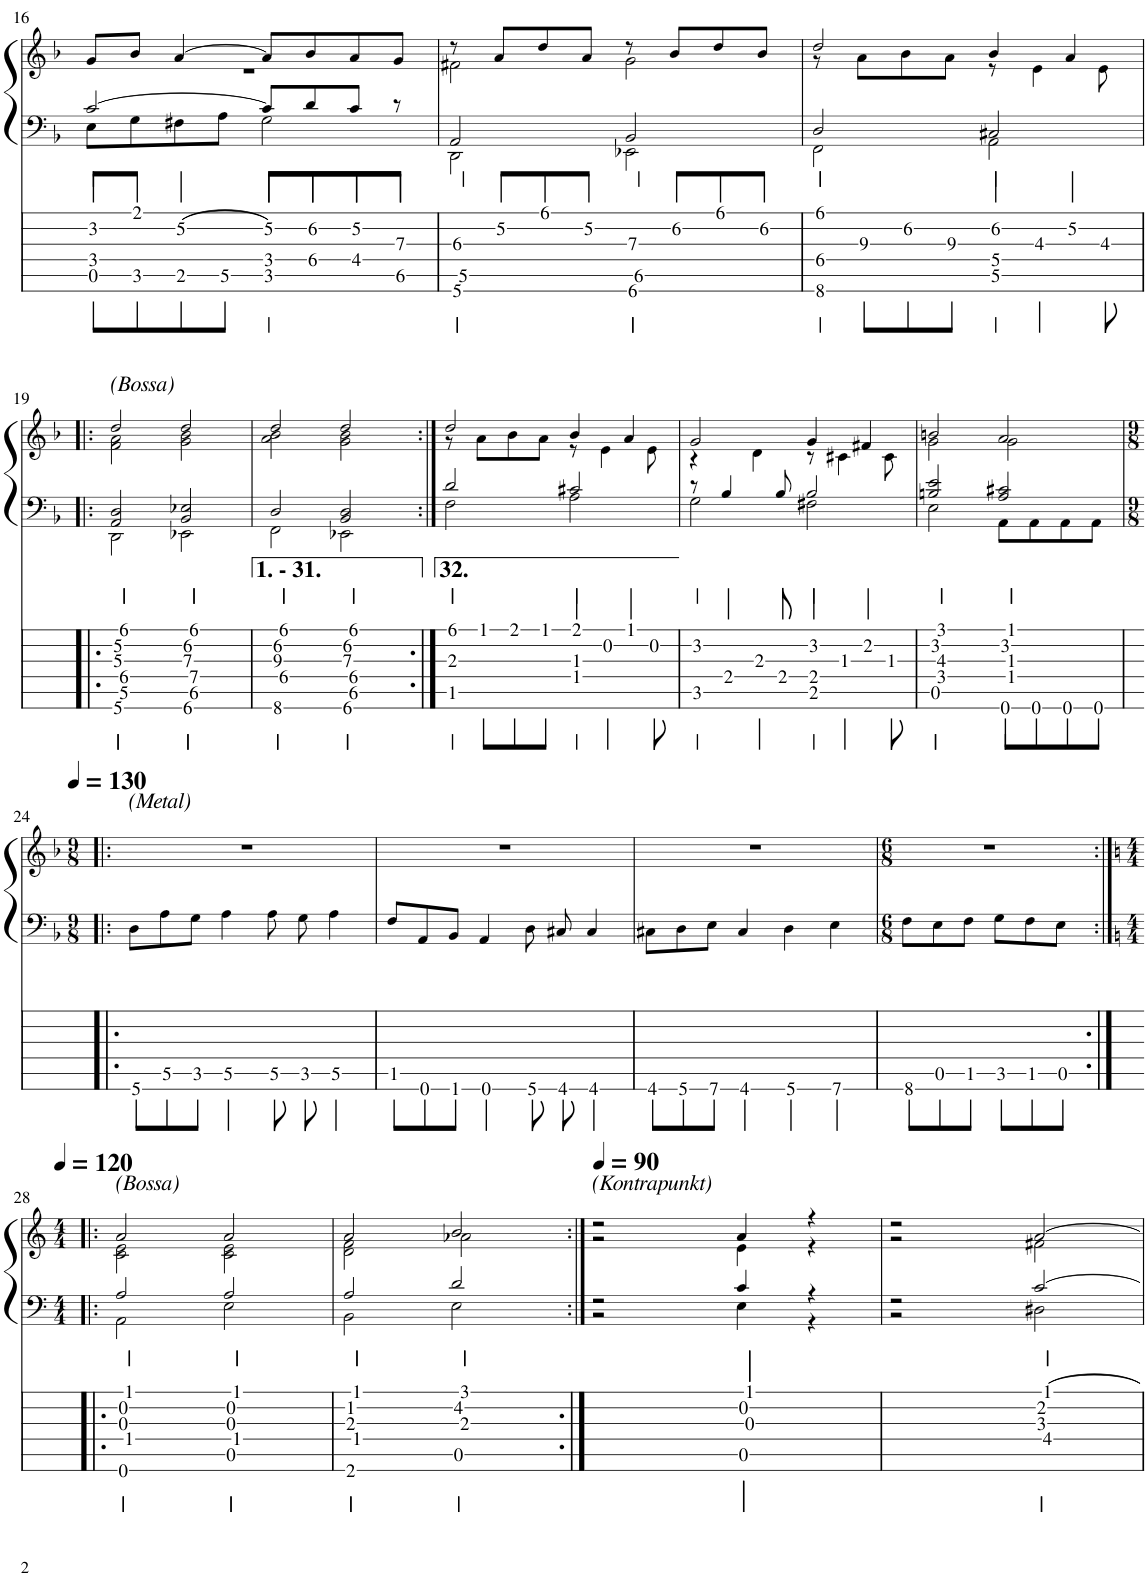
**kern	**kern	**kern
*part2	*part1	*part1
*staff3	*staff2	*staff1
*I"G#3 E3 C3 G#2 E2 A1	*I"Klavier	*
!!LO:PB:g=z
*	*clefF4	*clefG2
*k[b-]	*k[b-]	*k[b-]
*M4/4	*M4/4	*M4/4
=16	=16	=16
*^	*^	*^
*	*^	*	*	*	*
8G/L	2BB/	8EE\L	[2c/	8E\L	8g/L	1r
8B-/J	.	8GG\	.	8G\	8b-/J	.
[4A/	.	8FF#\	.	8F#X\	[4a/	.
.	.	8AA\J	.	8A\J	.	.
8A/L]	8BB/L	2GG\	8c/L]	2G\	8a/L]	.
8B-/	8D/	.	8d/	.	8b-/	.
8A/	8C/	.	8c/J	.	8a/	.
8G/J	8BB-/J	.	8r	.	8g/J	.
=17	=17	=17	=17	=17	=17	=17
*	*	*^	*	*	*	*
8r	2F#\	2AA/	2DD\	2AA/	2DD\	8r	2f#X\
8A/L	.	.	.	.	.	8a/L	.
8d/	.	.	.	.	.	8dd/	.
8A/J	.	.	.	.	.	8a/J	.
8r	2G\	2BB-/	2EE-\	2BB-/	2EE-X\	8r	2g\
8B-/L	.	.	.	.	.	8b-/L	.
8d/	.	.	.	.	.	8dd/	.
8B-/J	.	.	.	.	.	8b-/J	.
=18	=18	=18	=18	=18	=18	=18	=18
2d/	8r	2D/	2FF\	2D/	2FF\	2dd/	8r
.	8A\L	.	.	.	.	.	8a\L
.	8B-\	.	.	.	.	.	8b-\
.	8A\J	.	.	.	.	.	8a\J
4B-/	8r	2C#/	2AA\	2C#X/	2AA\	4b-/	8r
.	4E\	.	.	.	.	.	4e\
4A/	.	.	.	.	.	4a/	.
.	8E\	.	.	.	.	.	8e\
!!LO:LB:g=z	!!
=19!|:	=19!|:	=19!|:	=19!|:	=19!|:	=19!|:	=19!|:	=19!|:
!	!	!	!	!	!	!LO:TX:a:i:t=(Bossa)	!
2d/	2F\ 2A\	2AA/ 2D/	2DD\	2AA/ 2D/	2DD\	2dd/	2f\ 2a\
2d/	2G\ 2B-\	2BB-/ 2E-/	2EE-\	2BB-/ 2E-X/	2EE-X\	2dd/	2g\ 2b-\
=20	=20	=20	=20	=20	=20	=20	=20
2d/	2A\ 2B-\	2D/	2FF\	2D/	2FF\	2dd/	2a\ 2b-\
2d/	2G\ 2B-\	2BB-/ 2D/	2EE-\	2BB-/ 2D/	2EE-X\	2dd/	2g\ 2b-\
=21:|!	=21:|!	=21:|!	=21:|!	=21:|!	=21:|!	=21:|!	=21:|!
2d/	8r	2D/	2FF\	2d/	2F\	2dd/	8r
.	8A\L	.	.	.	.	.	8a\L
.	8B-\	.	.	.	.	.	8b-\
.	8A\J	.	.	.	.	.	8a\J
4B-/	8r	2C#/	2AA\	2c#X/	2A\	4b-/	8r
.	4E\	.	.	.	.	.	4e\
4A/	.	.	.	.	.	4a/	.
.	8E\	.	.	.	.	.	8e\
=22	=22	=22	=22	=22	=22	=22	=22
2G/	8r	8r	2GG\	8r	2G\	2g/	4r
.	8r	4BB-/	.	4B-/	.	.	.
.	4D\	.	.	.	.	.	4d\
.	.	8BB-/	.	8B-/	.	.	.
4G/	8r	2BB-/	2FF#\	2B-/	2F#X\	4g/	8r
.	4C#\	.	.	.	.	.	4c#X\
4F#/	.	.	.	.	.	4f#X/	.
.	8C#\	.	.	.	.	.	8c#\
=23	=23	=23	=23	=23	=23	=23	=23
2B/	2G\	2BB/ 2E/	2EE\	2Bn/ 2e/	2E\	2bn/	2g\
2A/	2G\	2AA/ 2C#/	8AAA\L	2A/ 2c#X/	8AA\L	2a/	2g\
.	.	.	8AAA\	.	8AA\	.	.
.	.	.	8AAA\	.	8AA\	.	.
.	.	.	8AAA\J	.	8AA\J	.	.
*v	*v	*v	*v	*	*	*	*
*	*v	*v	*	*
*	*	*v	*v
!!LO:LB:g=z
=24!|:	=24!|:	=24!|:
*M9/8	*M9/8	*M9/8
*	*	*MM130
*^	*^	*
*	*^	*	*	*
*	*	*^	*	*	*
!	!	!	!	!	!	!LO:TX:a:i:t=(Metal)
*v	*v	*v	*v	*	*	*
*	*v	*v	*
8DD\L	8D\L	8%9r
8AA\	8A\	.
8GG\J	8G\J	.
4AA\	4A\	.
8AA\	8A\	.
8GG\	8G\	.
4AA\	4A\	.
=25	=25	=25
8FF\L	8F/L	8%9r
8AAA\	8AA/	.
8BBB-\J	8BB-/J	.
4AAA\	4AA/	.
8DD\	8D\	.
8CC#\	8C#X/	.
4CC#\	4C#/	.
=26	=26	=26
8CC#\L	8C#X\L	8%9r
8DD\	8D\	.
8EE\J	8E\J	.
4CC#\	4C#/	.
4DD\	4D\	.
4EE\	4E\	.
=27	=27	=27
*M6/8	*M6/8	*M6/8
8FF\L	8F\L	2.r
8EE\	8E\	.
8FF\J	8F\J	.
8GG\L	8G\L	.
8FF\	8F\	.
8EE\J	8E\J	.
!!LO:LB:g=z
=28:|!|:	=28:|!|:	=28:|!|:
*k[]	*k[]	*k[]
*M4/4	*M4/4	*M4/4
*	*	*MM120
*^	*^	*^
*	*^	*	*	*	*
*	*	*^	*	*	*	*
!	!	!	!	!	!	!LO:TX:a:i:t=(Bossa)	!
2A/	2C\ 2E\	2AA/	2AAA\	2A/	2AA\	2a/	2c\ 2e\
2A/	2C\ 2E\	2AA/	2EE\	2A/	2E\	2a/	2c\ 2e\
=29	=29	=29	=29	=29	=29	=29	=29
2A/	2D\ 2F\	2AA/	2BBB\	2A/	2BB\	2a/	2d\ 2f\
2B/	2A-\	2D/	2EE\	2d/	2E\	2b/	2a-X\
=30:|!	=30:|!	=30:|!	=30:|!	=30:|!	=30:|!	=30:|!	=30:|!
*k[]	*	*	*	*k[]	*	*k[]	*
*	*	*	*	*	*	*MM90	*
!	!	!	!	!	!	!LO:TX:a:i:t=(Kontrapunkt)	!
4r	4r	2ryy	2r	2r	2r	2r	2r
4r	4r	.	.	.	.	.	.
4A/	4E\	4C/	4EE\	4c/	4E\	4a/	4e\
4r	4r	4r	4r	4r	4r	4r	4r
=31	=31	=31	=31	=31	=31	=31	=31
4r	2ryy	2r	4r	2r	2r	2r	2r
4r	.	.	4r	.	.	.	.
[2A/	2F#\	2C/	2E-\	[2c/	2D#X\	[2a/	2f#X\
*v	*v	*v	*v	*	*	*	*
*	*v	*v	*	*
*	*	*v	*v
=	=	=
*-	*-	*-
